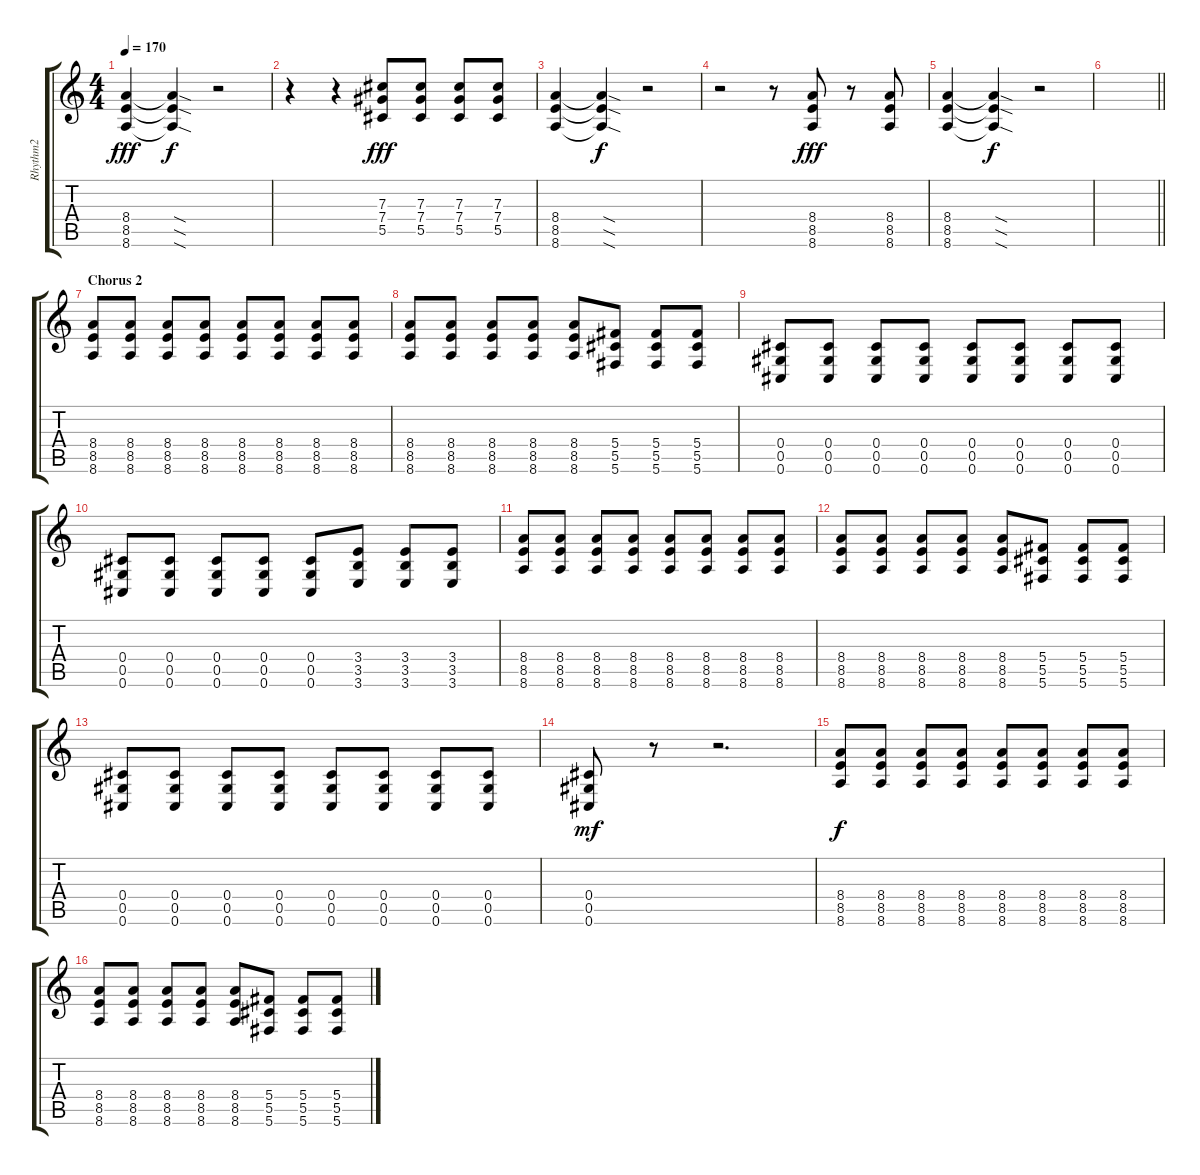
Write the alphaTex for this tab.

\track ("Rhythm2" "Rhythm2") {instrument overdrivenguitar}
\staff {score tabs}
\tuning (Eb4 Bb3 Gb3 Db3 Ab2 Db2) {hide}
\ts (4 4)
\tempo 170
\clef g2
\ks c
(8.4 8.5 8.6).4{dy fff} (8.4{sod t} 8.5{sod t} 8.6{sod t}).4{dy f} r.2 |
r.4 r.4 (7.3 7.4 5.5).8{dy fff} (7.3 7.4 5.5).8 (7.3 7.4 5.5).8 (7.3 7.4 5.5).8 |
(8.4 8.5 8.6).4 (8.4{sod t} 8.5{sod t} 8.6{sod t}).4{dy f} r.2 |
r.2 r.8 (8.4 8.5 8.6).8{dy fff} r.8 (8.4 8.5 8.6).8 |
(8.4 8.5 8.6).4 (8.4{sod t} 8.5{sod t} 8.6{sod t}).4{dy f} r.2 |
\barLineRight lightlight
|
\section ("" "Chorus 2")
(8.4 8.5 8.6).8 (8.4 8.5 8.6).8 (8.4 8.5 8.6).8 (8.4 8.5 8.6).8 (8.4 8.5 8.6).8 (8.4 8.5 8.6).8 (8.4 8.5 8.6).8 (8.4 8.5 8.6).8 |
(8.4 8.5 8.6).8 (8.4 8.5 8.6).8 (8.4 8.5 8.6).8 (8.4 8.5 8.6).8 (8.4 8.5 8.6).8 (5.4 5.5 5.6).8 (5.4 5.5 5.6).8 (5.4 5.5 5.6).8 |
(0.4 0.5 0.6).8 (0.4 0.5 0.6).8 (0.4 0.5 0.6).8 (0.4 0.5 0.6).8 (0.4 0.5 0.6).8 (0.4 0.5 0.6).8 (0.4 0.5 0.6).8 (0.4 0.5 0.6).8 |
(0.4 0.5 0.6).8 (0.4 0.5 0.6).8 (0.4 0.5 0.6).8 (0.4 0.5 0.6).8 (0.4 0.5 0.6).8 (3.4 3.5 3.6).8 (3.4 3.5 3.6).8 (3.4 3.5 3.6).8 |
(8.4 8.5 8.6).8 (8.4 8.5 8.6).8 (8.4 8.5 8.6).8 (8.4 8.5 8.6).8 (8.4 8.5 8.6).8 (8.4 8.5 8.6).8 (8.4 8.5 8.6).8 (8.4 8.5 8.6).8 |
(8.4 8.5 8.6).8 (8.4 8.5 8.6).8 (8.4 8.5 8.6).8 (8.4 8.5 8.6).8 (8.4 8.5 8.6).8 (5.4 5.5 5.6).8 (5.4 5.5 5.6).8 (5.4 5.5 5.6).8 |
(0.4 0.5 0.6).8 (0.4 0.5 0.6).8 (0.4 0.5 0.6).8 (0.4 0.5 0.6).8 (0.4 0.5 0.6).8 (0.4 0.5 0.6).8 (0.4 0.5 0.6).8 (0.4 0.5 0.6).8 |
(0.4 0.5 0.6).8{dy mf} r.8 r.2{d} |
(8.4 8.5 8.6).8{dy f} (8.4 8.5 8.6).8 (8.4 8.5 8.6).8 (8.4 8.5 8.6).8 (8.4 8.5 8.6).8 (8.4 8.5 8.6).8 (8.4 8.5 8.6).8 (8.4 8.5 8.6).8 |
(8.4 8.5 8.6).8 (8.4 8.5 8.6).8 (8.4 8.5 8.6).8 (8.4 8.5 8.6).8 (8.4 8.5 8.6).8 (5.4 5.5 5.6).8 (5.4 5.5 5.6).8 (5.4 5.5 5.6).8
